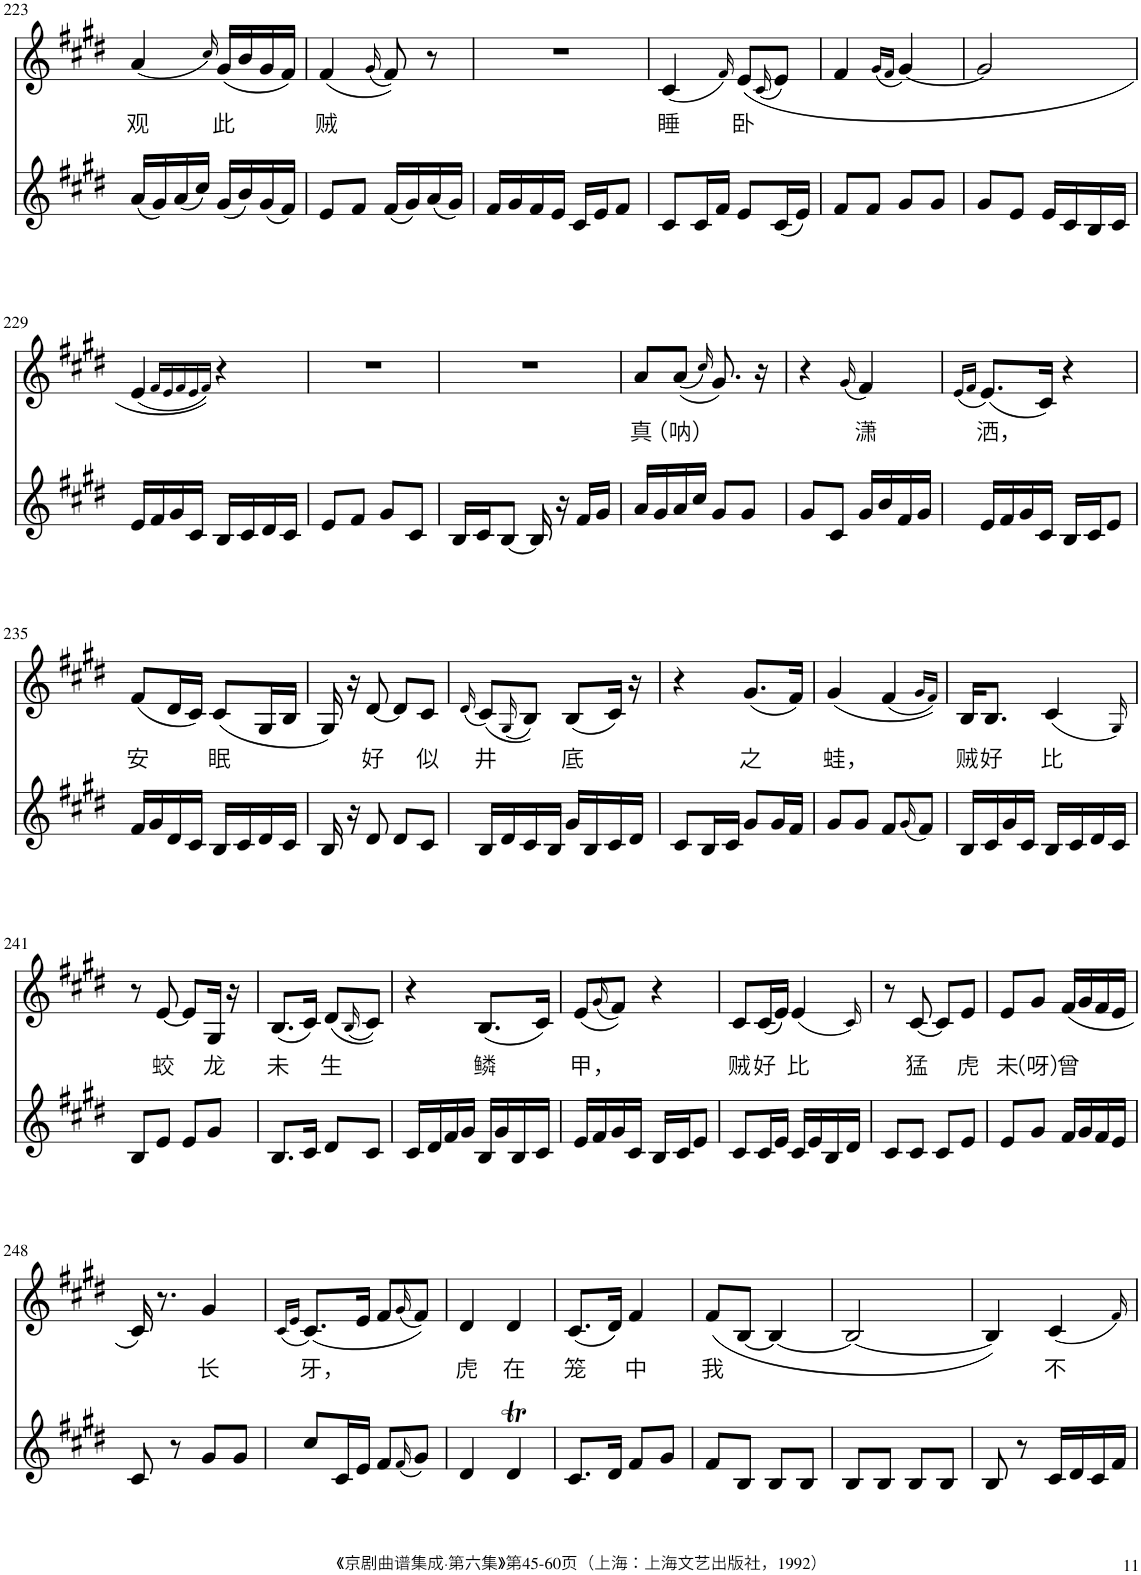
**kern	**kern	**text
*part2	*part1	*part1
*staff2	*staff1	*staff1
*I"Piano	*I"Piano	*
*I'Pno	*I'Pno	*
!!LO:PB:g=z
*clefG2	*clefG2	*
*k[f#c#g#d#]	*k[f#c#g#d#]	*
*M2/4	*M2/4	*
=223	=223	=223
!	!	!LO:LY:b
(16a/LL	(4a/	观
16g#/)	.	.
(16a/	.	.
16cc#/JJ)	.	.
.	16qcc#/)	.
!	!	!LO:LY:b
(16g#/LL	(16g#/LL	此
16b/)	16b/	.
(16g#/	16g#/	.
16f#/JJ)	16f#/JJ)	.
=224	=224	=224
!	!	!LO:LY:b
8e/L	(4f#/	贼
8f#/J	.	.
.	(16qg#/	.
(16f#/LL	8f#/))	.
16g#/)	.	.
(16a/	8r	.
16g#/JJ)	.	.
=225	=225	=225
16f#/LL	2r	.
16g#/	.	.
16f#/	.	.
16e/JJ	.	.
16c#/LL	.	.
16e/J	.	.
8f#/J	.	.
=226	=226	=226
!	!	!LO:LY:b
8c#/L	(4c#/	睡
16c#/L	.	.
16f#/JJ	.	.
.	16qf#/)	.
!	!	!LO:LY:b
8e/L	(8e/L	卧
.	(16qc#/	.
(16c#/L	8e/J)	.
16e/JJ)	.	.
=227	=227	=227
8f#/L	4f#/	.
8f#/J	.	.
.	(16qg#/LL	.
.	16qf#/JJ	.
8g#/L	[4g#/)	.
8g#/J	.	.
=228	=228	=228
8g#/L	2g#/]	.
8e/J	.	.
16e/LL	.	.
16c#/	.	.
16B/	.	.
16c#/JJ	.	.
!!LO:LB:g=z
=229	=229	=229
16e/LL	(4e/	.
16f#/	.	.
16g#/	.	.
16c#/JJ	.	.
.	16qf#/LL	.
.	16qe/	.
.	16qf#/	.
.	16qe/	.
.	16qf#/JJ))	.
16B/LL	4r	.
16c#/	.	.
16d#/	.	.
16c#/JJ	.	.
=230	=230	=230
8e/L	2r	.
8f#/J	.	.
8g#/L	.	.
8c#/J	.	.
=231	=231	=231
16B/LL	2r	.
16c#/J	.	.
[8B/J	.	.
16B/]	.	.
16r	.	.
16f#/LL	.	.
16g#/JJ	.	.
=232	=232	=232
!	!	!LO:LY:b
16a/LL	8a/L	真
16g#/	.	.
!	!	!LO:LY:b
16a/	((8a/J	（呐）
16cc#/JJ	.	.
.	16qcc#/)	.
8g#/L	8.g#/)	.
8g#/J	.	.
.	16r	.
=233	=233	=233
8g#/L	4r	.
8c#/J	.	.
.	(16qg#/	.
!	!	!LO:LY:b
16g#/LL	4f#/)	潇
16b/	.	.
16f#/	.	.
16g#/JJ	.	.
=234	=234	=234
.	(16qe/LL	.
.	16qf#/JJ	.
!	!	!LO:LY:b
16e/LL	(8.e/L)	洒，
16f#/	.	.
16g#/	.	.
16c#/JJ	16c#/Jk)	.
16B/LL	4r	.
16c#/J	.	.
8e/J	.	.
!!LO:LB:g=z
=235	=235	=235
!	!	!LO:LY:b
16f#/LL	(8f#/L	安
16g#/	.	.
16d#/	16d#/L	.
16c#/JJ	16c#/JJ)	.
!	!	!LO:LY:b
16B/LL	(8c#/L	眠
16c#/	.	.
16d#/	16G#/L	.
16c#/JJ	16B/JJ	.
=236	=236	=236
16B/	16G#/)	.
16r	16r	.
!	!	!LO:LY:b
8d#/	[8d#/	好
8d#/L	8d#/L]	.
!	!	!LO:LY:b
8c#/J	8c#/J	似
=237	=237	=237
.	(16qd#/	.
!	!	!LO:LY:b
16B/LL	(8c#/L)	井
16d#/	.	.
.	(16qG#/	.
16c#/	8B/J))	.
16B/JJ	.	.
!	!	!LO:LY:b
16g#/LL	(8B/L	底
16B/	.	.
16c#/	16c#/Jk)	.
16d#/JJ	16r	.
=238	=238	=238
8c#/L	4r	.
16B/L	.	.
16c#/JJ	.	.
!	!	!LO:LY:b
8g#/L	(8.g#/L	之
16g#/L	.	.
16f#/JJ	16f#/Jk)	.
=239	=239	=239
!	!	!LO:LY:b
8g#/L	(4g#/	蛙，
8g#/J	.	.
8f#/L	(4f#/	.
(16qg#/	.	.
8f#/J)	.	.
.	16qg#/LL	.
.	16qf#/JJ))	.
=240	=240	=240
!	!	!LO:LY:b
16B/LL	16B/KL	贼
!	!	!LO:LY:b
16c#/	8.B/J	好
16g#/	.	.
16c#/JJ	.	.
!	!	!LO:LY:b
16B/LL	(4c#/	比
16c#/	.	.
16d#/	.	.
16c#/JJ	.	.
.	16qG#/)	.
!!LO:LB:g=z
=241	=241	=241
8B/L	8r	.
!	!	!LO:LY:b
8e/J	[8e/	蛟
8e/L	8e/L]	.
!	!	!LO:LY:b
8g#/J	16G#/Jk	龙
.	16r	.
=242	=242	=242
!	!	!LO:LY:b
8.B/L	(8.B/L	未
16c#/Jk	16c#/Jk)	.
!	!	!LO:LY:b
8d#/L	(8d#/L	生
.	(16qB/	.
8c#/J	8c#/J))	.
=243	=243	=243
16c#/LL	4r	.
16d#/	.	.
16f#/	.	.
16g#/JJ	.	.
!	!	!LO:LY:b
16B/LL	(8.B/L	鳞
16g#/	.	.
16B/	.	.
16c#/JJ	16c#/Jk)	.
=244	=244	=244
!	!	!LO:LY:b
16e/LL	(8e/L	甲，
16f#/	.	.
.	(16qg#/	.
16g#/	8f#/J))	.
16c#/JJ	.	.
16B/LL	4r	.
16c#/J	.	.
8e/J	.	.
=245	=245	=245
!	!	!LO:LY:b
8c#/L	8c#/L	贼
!	!	!LO:LY:b
16c#/L	(16c#/L	好
16e/JJ	16e/JJ)	.
!	!	!LO:LY:b
16c#/LL	(4e/	比
16e/	.	.
16B/	.	.
16d#/JJ	.	.
.	16qc#/)	.
=246	=246	=246
8c#/L	8r	.
!	!	!LO:LY:b
8c#/J	[8c#/	猛
8c#/L	8c#/L]	.
!	!	!LO:LY:b
8e/J	8e/J	虎
=247	=247	=247
!	!	!LO:LY:b
8e/L	8e/L	未
!	!	!LO:LY:b
8g#/J	8g#/J	（呀）
!	!	!LO:LY:b
16f#/LL	(16f#/LL	曾
16g#/	16g#/	.
16f#/	16f#/	.
16e/JJ	16e/JJ	.
!!LO:LB:g=z
=248	=248	=248
8c#/	16c#/)	.
.	8.r	.
8r	.	.
!	!	!LO:LY:b
8g#/L	4g#/	长
8g#/J	.	.
=249	=249	=249
.	(16qc#/LL	.
.	16qe/JJ	.
!	!	!LO:LY:b
8cc#/L	(8.c#/L)	牙，
16c#/L	.	.
16e/JJ	16e/Jk	.
8f#/L	8f#/L	.
(16qf#/	(16qg#/	.
8g#/J)	8f#/J))	.
=250	=250	=250
!	!	!LO:LY:b
4d#/	4d#/	虎
!	!	!LO:LY:b
4d#t/	4d#/	在
=251	=251	=251
!	!	!LO:LY:b
8.c#/L	(8.c#/L	笼
16d#/Jk	16d#/Jk)	.
!	!	!LO:LY:b
8f#/L	4f#/	中
8g#/J	.	.
=252	=252	=252
!	!	!LO:LY:b
8f#/L	(8f#/L	我
8B/J	[8B/J	.
8B/L	4B/_	.
8B/J	.	.
=253	=253	=253
8B/L	2B/_	.
8B/J	.	.
8B/L	.	.
8B/J	.	.
=254	=254	=254
8B/	4B/])	.
8r	.	.
!	!	!LO:LY:b
16c#/LL	(4c#/	不
16d#/	.	.
16c#/	.	.
16f#/JJ	.	.
.	16qf#/)	.
=	=	=
*-	*-	*-
